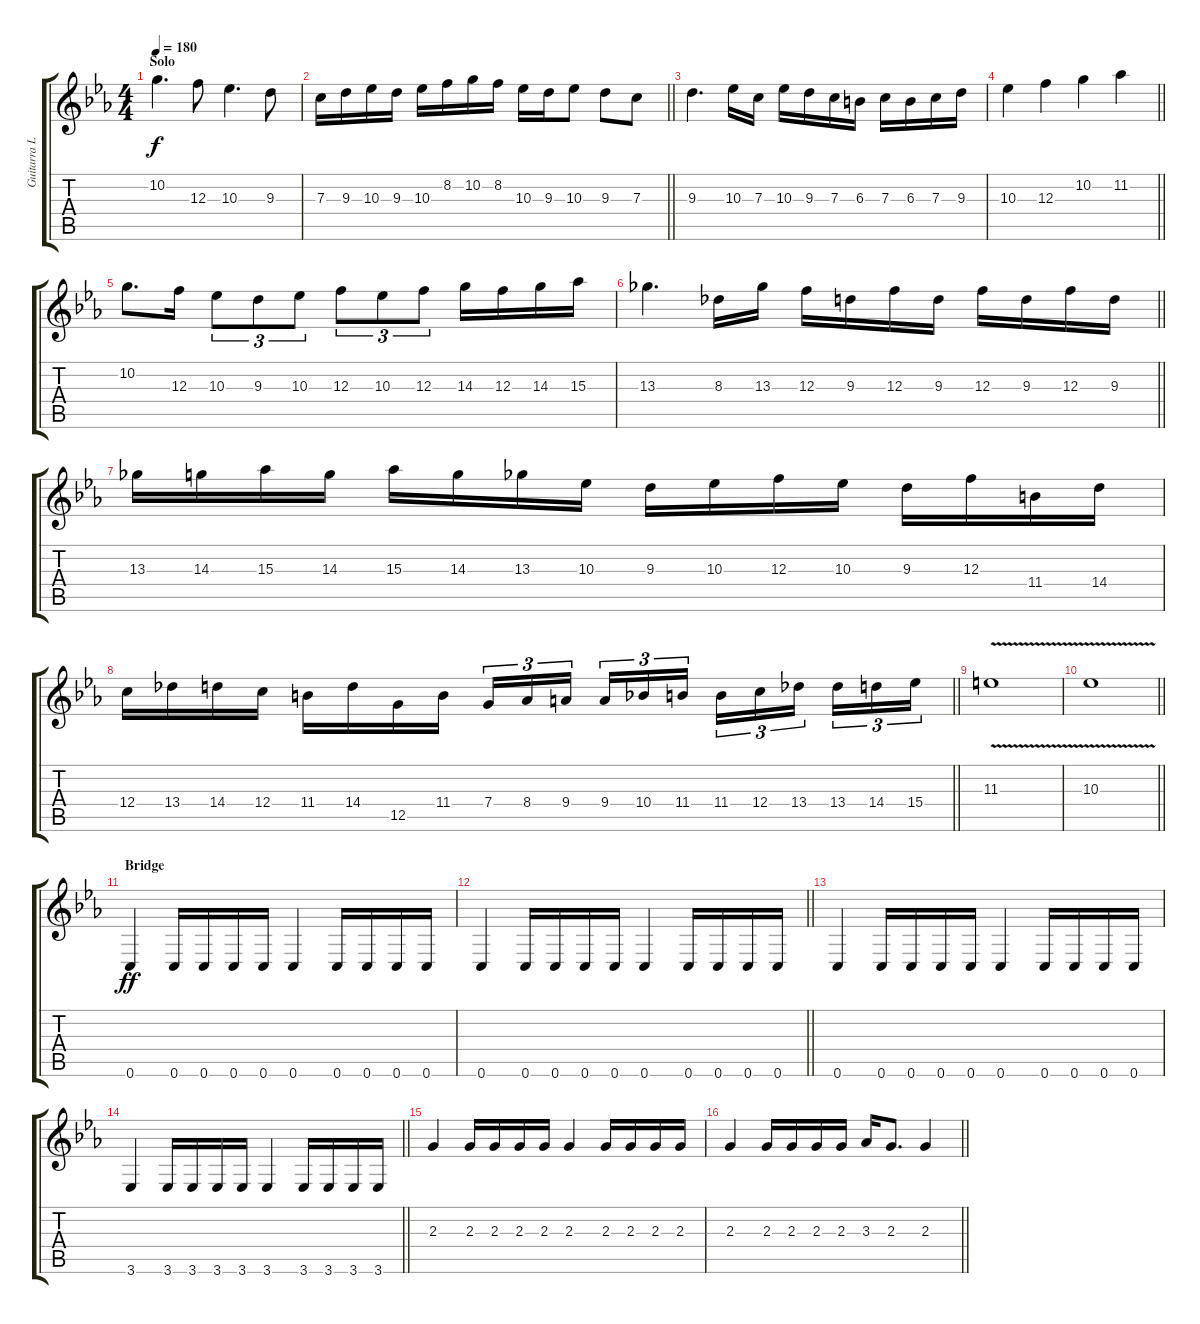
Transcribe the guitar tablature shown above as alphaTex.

\track ("Guitarra Lider" "Guitarra L") {instrument distortionguitar}
\staff {score tabs}
\tuning (D4 A3 F3 C3 G2 C2) {hide}
\ts (4 4)
\section ("" "Solo")
\tempo 180
\clef g2
\ks eb
10.2.4{d dy f} 12.3.8 10.3.4{d} 9.3.8 |
\barLineRight lightlight
7.3.16 9.3.16 10.3.16 9.3.16 10.3.16 8.2.16 10.2.16 8.2.16 10.3.16 9.3.16 10.3.8 9.3.8 7.3.8 |
9.3.4{d} 10.3.16 7.3.16 10.3.16 9.3.16 7.3.16 6.3.16 7.3.16 6.3.16 7.3.16 9.3.16 |
\barLineRight lightlight
10.3.4 12.3.4 10.2.4 11.2.4 |
10.2.8{d} 12.3.16 10.3.8{tu (3 2)} 9.3.8{tu (3 2)} 10.3.8{tu (3 2)} 12.3.8{tu (3 2)} 10.3.8{tu (3 2)} 12.3.8{tu (3 2)} 14.3.16 12.3.16 14.3.16 15.3.16 |
\barLineRight lightlight
13.3.4{d} 8.3.16 13.3.16 12.3.16 9.3.16 12.3.16 9.3.16 12.3.16 9.3.16 12.3.16 9.3.16 |
13.3.16 14.3.16 15.3.16 14.3.16 15.3.16 14.3.16 13.3.16 10.3.16 9.3.16 10.3.16 12.3.16 10.3.16 9.3.16 12.3.16 11.4.16 14.4.16 |
\barLineRight lightlight
12.4.16 13.4.16 14.4.16 12.4.16 11.4.16 14.4.16 12.5.16 11.4.16 7.4.16{tu (3 2)} 8.4.16{tu (3 2)} 9.4.16{tu (3 2) beam splitsecondary} 9.4.16{tu (3 2)} 10.4.16{tu (3 2)} 11.4.16{tu (3 2)} 11.4.16{tu (3 2)} 12.4.16{tu (3 2)} 13.4.16{tu (3 2) beam splitsecondary} 13.4.16{tu (3 2)} 14.4.16{tu (3 2)} 15.4.16{tu (3 2)} |
11.3{v}.1 |
\barLineRight lightlight
10.3{v}.1 |
\section ("" "Bridge")
0.6.4{dy ff} 0.6.16 0.6.16 0.6.16 0.6.16 0.6.4 0.6.16 0.6.16 0.6.16 0.6.16 |
\barLineRight lightlight
0.6.4 0.6.16 0.6.16 0.6.16 0.6.16 0.6.4 0.6.16 0.6.16 0.6.16 0.6.16 |
0.6.4 0.6.16 0.6.16 0.6.16 0.6.16 0.6.4 0.6.16 0.6.16 0.6.16 0.6.16 |
\barLineRight lightlight
3.6.4 3.6.16 3.6.16 3.6.16 3.6.16 3.6.4 3.6.16 3.6.16 3.6.16 3.6.16 |
2.3.4 2.3.16 2.3.16 2.3.16 2.3.16 2.3.4 2.3.16 2.3.16 2.3.16 2.3.16 |
\barLineRight lightlight
2.3.4 2.3.16 2.3.16 2.3.16 2.3.16 3.3.16 2.3.8{d} 2.3.4
